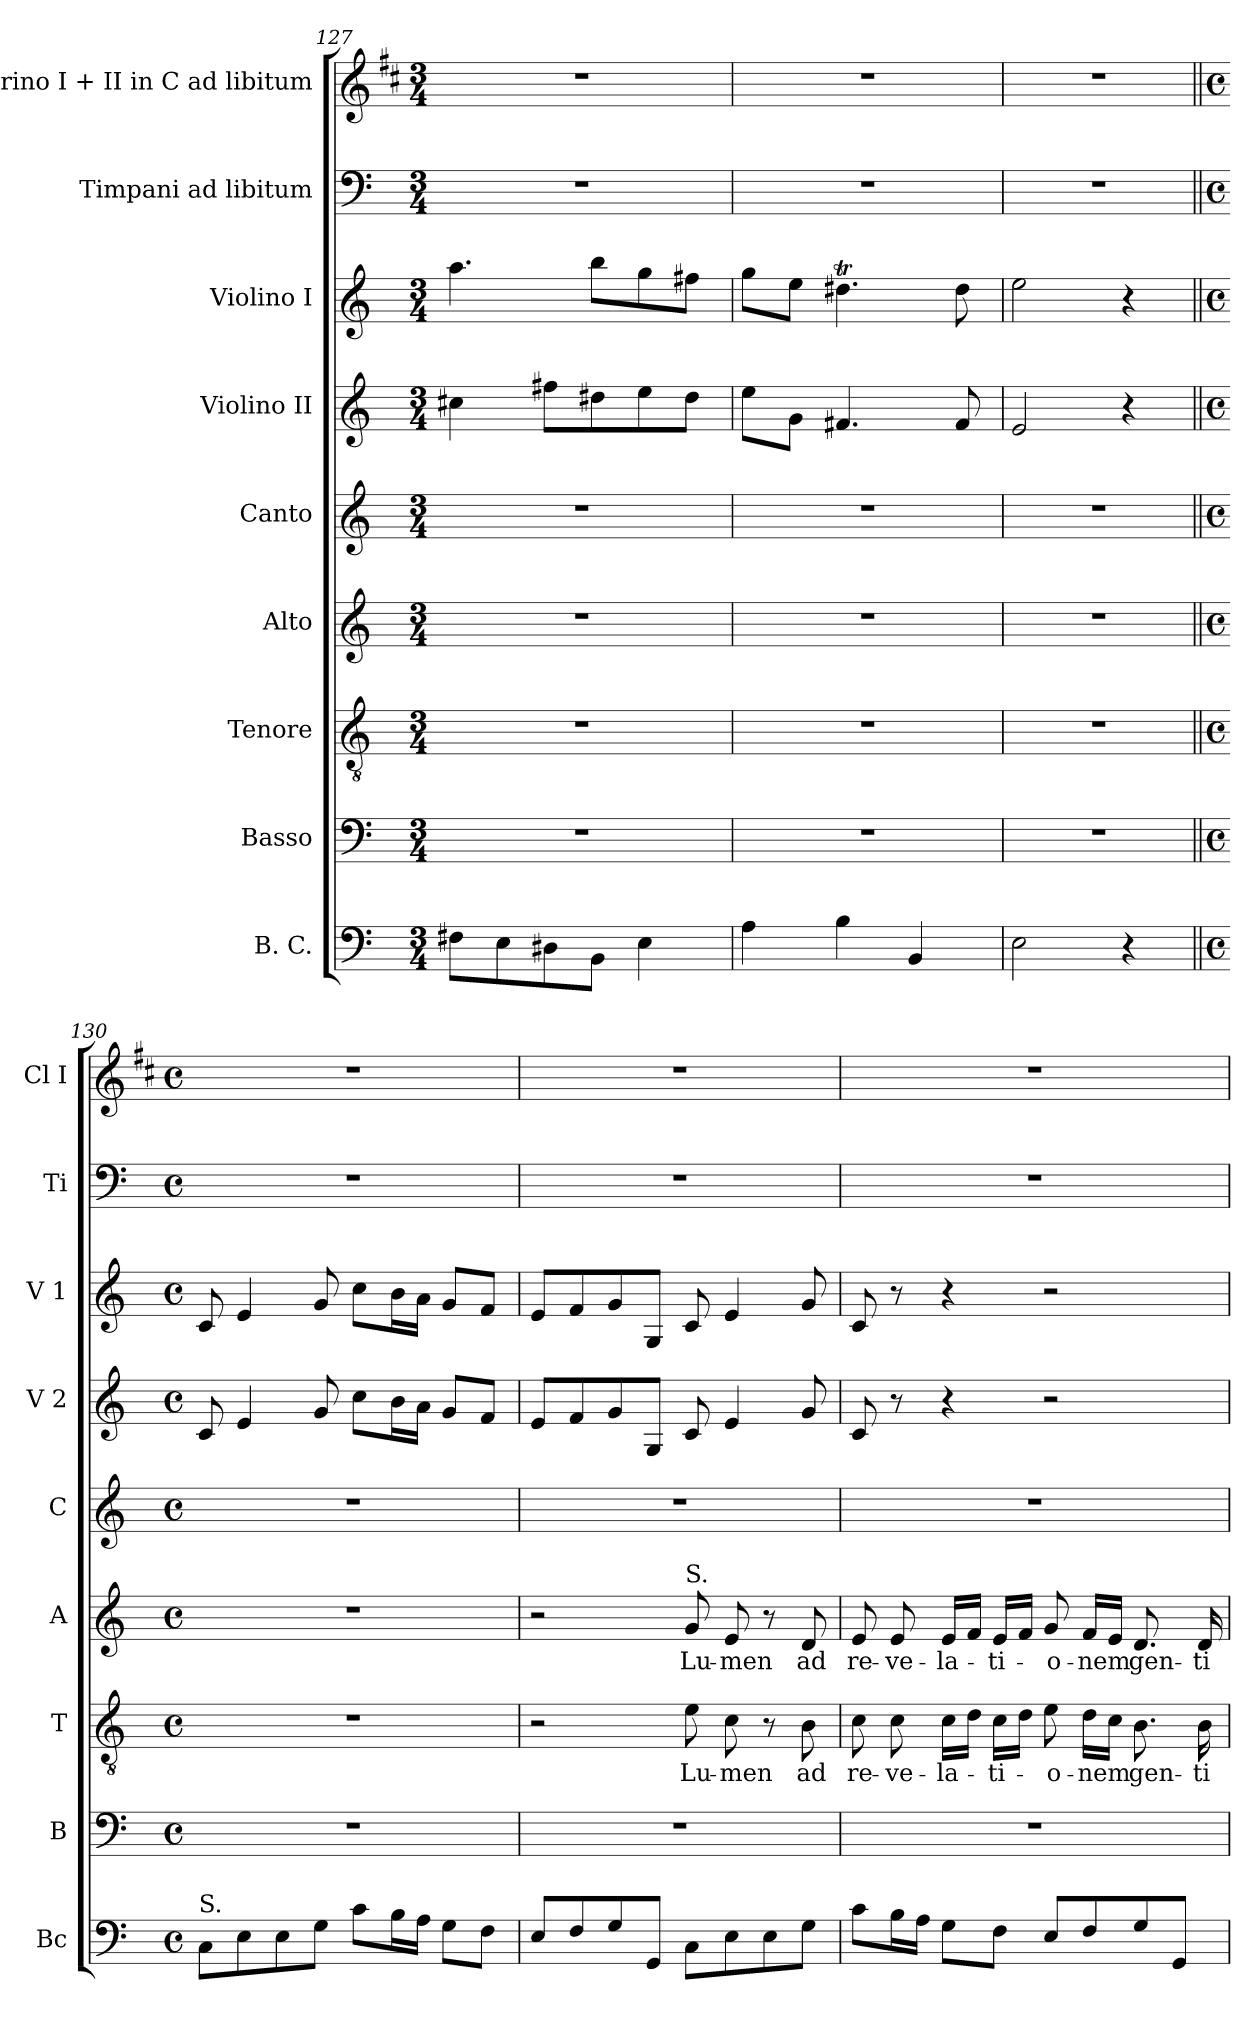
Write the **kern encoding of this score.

**kern	**kern	**kern	**text	**kern	**text	**kern	**kern	**kern	**kern	**kern
*part9	*part8	*part7	*part7	*part6	*part6	*part5	*part4	*part3	*part2	*part1
*staff9	*staff8	*staff7	*staff7	*staff6	*staff6	*staff5	*staff4	*staff3	*staff2	*staff1
*I"B. C.	*I"Basso	*I"Tenore	*	*I"Alto	*	*I"Canto	*I"Violino II	*I"Violino I	*I"Timpani ad libitum	*I"Clarino I + II in C ad libitum
*I'Bc	*I'B	*I'T	*	*I'A	*	*I'C	*I'V 2	*I'V 1	*I'Ti	*I'Cl I
*clefF4	*clefF4	*clefGv2	*	*clefG2	*	*clefG2	*clefG2	*clefG2	*clefF4	*clefG2
*	*	*	*	*	*	*	*	*	*	*ITrd1c2
*k[]	*k[]	*k[]	*	*k[]	*	*k[]	*k[]	*k[]	*k[]	*k[]
*M3/4	*M3/4	*M3/4	*	*M3/4	*	*M3/4	*M3/4	*M3/4	*M3/4	*M3/4
=127	=127	=127	=127	=127	=127	=127	=127	=127	=127	=127
8F#X\L	2.r	2.r	.	2.r	.	2.r	4cc#X\	4.aa\	2.r	2.r
8E\	.	.	.	.	.	.	.	.	.	.
8D#X\	.	.	.	.	.	.	8ff#X\L	.	.	.
8BB\J	.	.	.	.	.	.	8dd#X\	8bb\L	.	.
4E\	.	.	.	.	.	.	8ee\	8gg\	.	.
.	.	.	.	.	.	.	8dd#\J	8ff#X\J	.	.
=128	=128	=128	=128	=128	=128	=128	=128	=128	=128	=128
4A\	2.r	2.r	.	2.r	.	2.r	8ee\L	8gg\L	2.r	2.r
.	.	.	.	.	.	.	8g\J	8ee\J	.	.
4B\	.	.	.	.	.	.	4.f#X/	4.dd#Xt\	.	.
4BB/	.	.	.	.	.	.	.	.	.	.
.	.	.	.	.	.	.	8f#/	8dd#\	.	.
=129	=129	=129	=129	=129	=129	=129	=129	=129	=129	=129
2E\	2.r	2.r	.	2.r	.	2.r	2e/	2ee\	2.r	2.r
4r	.	.	.	.	.	.	4r	4r	.	.
!!LO:PB:g=z
=130||	=130||	=130||	=130||	=130||	=130||	=130||	=130||	=130||	=130||	=130||
*M4/4	*M4/4	*M4/4	*	*M4/4	*	*M4/4	*M4/4	*M4/4	*M4/4	*M4/4
*met(c)	*met(c)	*met(c)	*	*met(c)	*	*met(c)	*met(c)	*met(c)	*met(c)	*met(c)
!LO:TX:a:t=S.	!	!	!	!	!	!	!	!	!	!
8C\L	1r	1r	.	1r	.	1r	8c/	8c/	1r	1r
8E\	.	.	.	.	.	.	4e/	4e/	.	.
8E\	.	.	.	.	.	.	.	.	.	.
8G\J	.	.	.	.	.	.	8g/	8g/	.	.
8c\L	.	.	.	.	.	.	8cc\L	8cc\L	.	.
16B\L	.	.	.	.	.	.	16b\L	16b\L	.	.
16A\JJ	.	.	.	.	.	.	16a\JJ	16a\JJ	.	.
8G\L	.	.	.	.	.	.	8g/L	8g/L	.	.
8F\J	.	.	.	.	.	.	8f/J	8f/J	.	.
=131	=131	=131	=131	=131	=131	=131	=131	=131	=131	=131
8E/L	1r	2r	.	2r	.	1r	8e/L	8e/L	1r	1r
8F/	.	.	.	.	.	.	8f/	8f/	.	.
8G/	.	.	.	.	.	.	8g/	8g/	.	.
8GG/J	.	.	.	.	.	.	8G/J	8G/J	.	.
!	!	!	!	!LO:TX:a:t=S.	!	!	!	!	!	!
!	!	!	!LO:LY:b	!	!LO:LY:b	!	!	!	!	!
8C\L	.	8e\	Lu-	8g/	Lu-	.	8c/	8c/	.	.
!	!	!	!LO:LY:b	!	!LO:LY:b	!	!	!	!	!
8E\	.	8c\	-men	8e/	-men	.	4e/	4e/	.	.
8E\	.	8r	.	8r	.	.	.	.	.	.
!	!	!	!LO:LY:b	!	!LO:LY:b	!	!	!	!	!
8G\J	.	8B\	ad	8d/	ad	.	8g/	8g/	.	.
=132	=132	=132	=132	=132	=132	=132	=132	=132	=132	=132
!	!	!	!LO:LY:b	!	!LO:LY:b	!	!	!	!	!
8c\L	1r	8c\	re-	8e/	re-	1r	8c/	8c/	1r	1r
!	!	!	!LO:LY:b	!	!LO:LY:b	!	!	!	!	!
16B\L	.	8c\	-ve-	8e/	-ve-	.	8r	8r	.	.
16A\JJ	.	.	.	.	.	.	.	.	.	.
!	!	!	!LO:LY:b	!	!LO:LY:b	!	!	!	!	!
8G\L	.	16c\LL	-la-	16e/LL	-la-	.	4r	4r	.	.
.	.	16d\JJ	.	16f/JJ	.	.	.	.	.	.
!	!	!	!LO:LY:b	!	!LO:LY:b	!	!	!	!	!
8F\J	.	16c\LL	-ti-	16e/LL	-ti-	.	.	.	.	.
.	.	16d\JJ	.	16f/JJ	.	.	.	.	.	.
!	!	!	!LO:LY:b	!	!LO:LY:b	!	!	!	!	!
8E/L	.	8e\	-o-	8g/	-o-	.	2r	2r	.	.
!	!	!	!LO:LY:b	!	!LO:LY:b	!	!	!	!	!
8F/	.	16d\LL	-nem	16f/LL	-nem	.	.	.	.	.
.	.	16c\JJ	.	16e/JJ	.	.	.	.	.	.
!	!	!	!LO:LY:b	!	!LO:LY:b	!	!	!	!	!
8G/	.	8.B\	gen-	8.d/	gen-	.	.	.	.	.
8GG/J	.	.	.	.	.	.	.	.	.	.
!	!	!	!LO:LY:b	!	!LO:LY:b	!	!	!	!	!
.	.	16B\	-ti-	16d/	-ti-	.	.	.	.	.
=	=	=	=	=	=	=	=	=	=	=
*-	*-	*-	*-	*-	*-	*-	*-	*-	*-	*-
